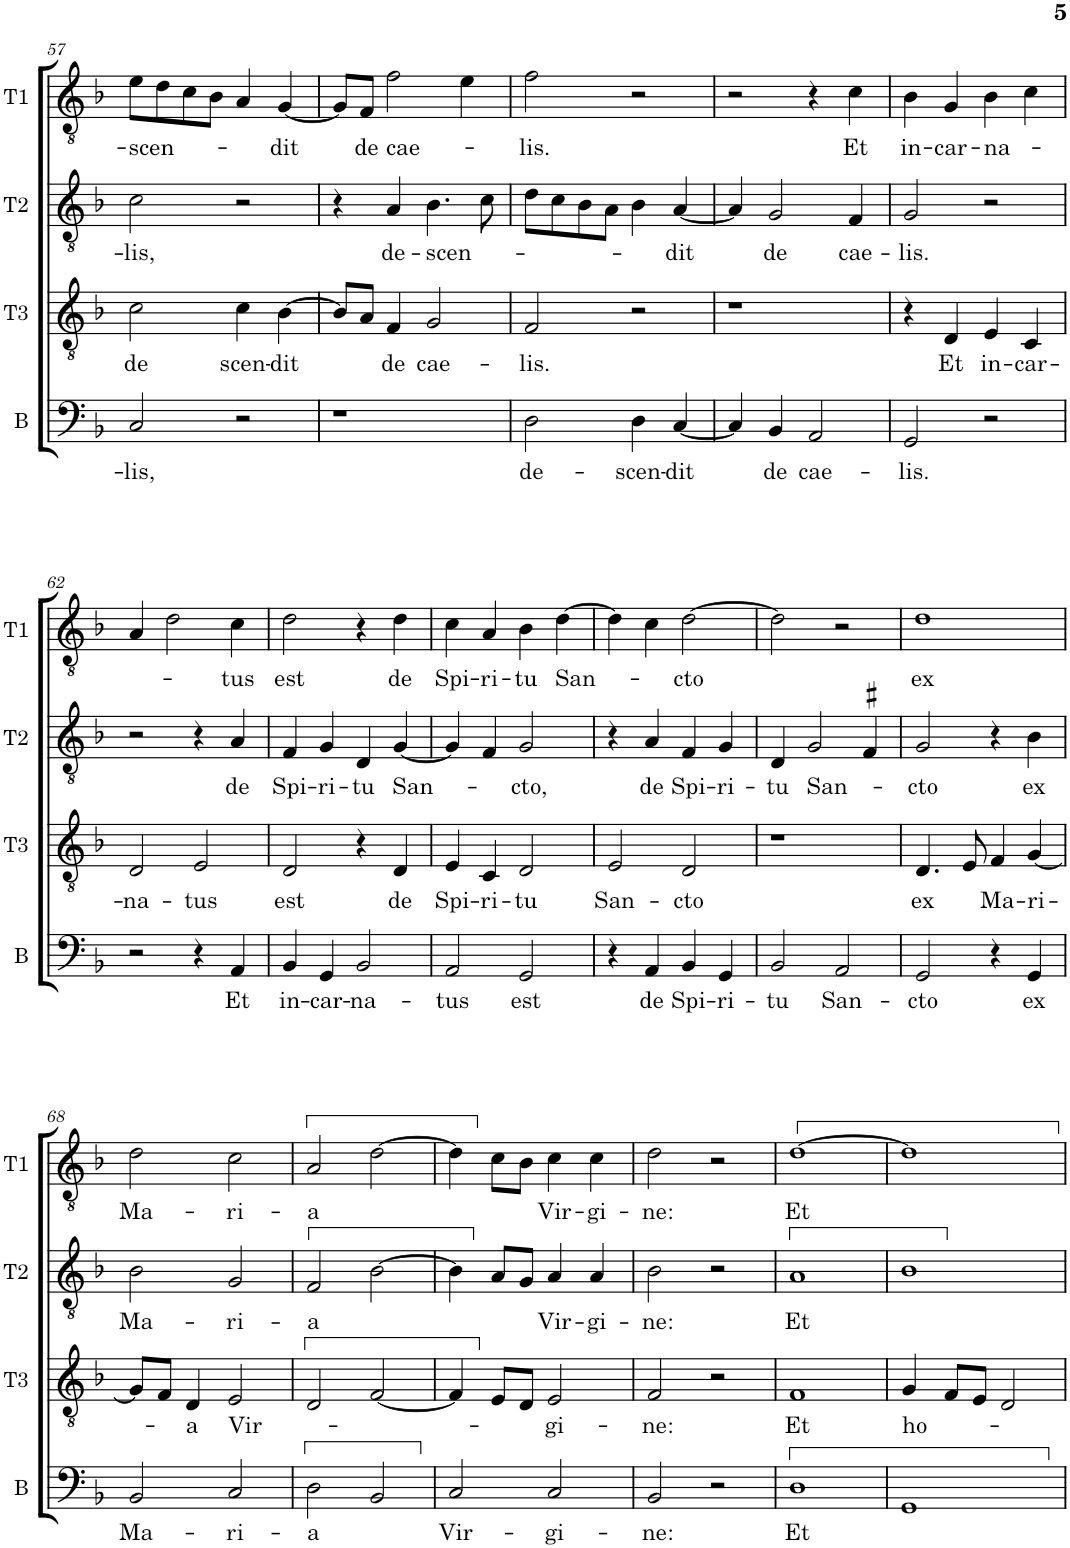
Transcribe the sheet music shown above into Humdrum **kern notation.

**kern	**text	**kern	**text	**kern	**text	**kern	**text
*part4	*part4	*part3	*part3	*part2	*part2	*part1	*part1
*staff4	*staff4	*staff3	*staff3	*staff2	*staff2	*staff1	*staff1
*I"B	*	*I"T3	*	*I"T2	*	*I"T1	*
*I'B	*	*I'T3	*	*I'T2	*	*I'T1	*
!!LO:PB:g=z
*clefF4	*	*clefGv2	*	*clefGv2	*	*clefGv2	*
*k[b-]	*	*k[b-]	*	*k[b-]	*	*k[b-]	*
*M2/2	*	*M2/2	*	*M2/2	*	*M2/2	*
*met(c|)	*	*met(c|)	*	*met(c|)	*	*met(c|)	*
=57	=57	=57	=57	=57	=57	=57	=57
!	!LO:LY:b	!	!LO:LY:b	!	!LO:LY:b	!	!LO:LY:b
2C/	-lis,	2c\	de	2c\	-lis,	8e\L	-scen-
.	.	.	.	.	.	8d\	.
.	.	.	.	.	.	8c\	.
.	.	.	.	.	.	8B-\J	.
!	!	!	!LO:LY:b	!	!	!	!
2r	.	4c\	scen-	2r	.	4A/	.
!	!	!	!LO:LY:b	!	!	!	!LO:LY:b
.	.	[4B-\	-dit	.	.	[4G/	-dit
=58	=58	=58	=58	=58	=58	=58	=58
1r	.	8B-/L]	.	4r	.	8G/L]	.
!	!	!	!	!	!	!	!LO:LY:b
.	.	8A/J	.	.	.	8F/J	de
!	!	!	!LO:LY:b	!	!LO:LY:b	!	!LO:LY:b
.	.	4F/	de	4A/	de-	2f\	cae-
!	!	!	!LO:LY:b	!	!LO:LY:b	!	!
.	.	2G/	cae-	4.B-\	-scen-	.	.
.	.	.	.	.	.	4e\	.
.	.	.	.	8c\	.	.	.
=59	=59	=59	=59	=59	=59	=59	=59
!	!LO:LY:b	!	!LO:LY:b	!	!	!	!LO:LY:b
2D\	de-	2F/	-lis.	8d\L	.	2f\	-lis.
.	.	.	.	8c\	.	.	.
.	.	.	.	8B-\	.	.	.
.	.	.	.	8A\J	.	.	.
!	!LO:LY:b	!	!	!	!	!	!
4D\	-scen-	2r	.	4B-\	.	2r	.
!	!LO:LY:b	!	!	!	!LO:LY:b	!	!
[4C/	-dit	.	.	[4A/	-dit	.	.
=60	=60	=60	=60	=60	=60	=60	=60
4C/]	.	1r	.	4A/]	.	2r	.
!	!LO:LY:b	!	!	!	!LO:LY:b	!	!
4BB-/	de	.	.	2G/	de	.	.
!	!LO:LY:b	!	!	!	!	!	!
2AA/	cae-	.	.	.	.	4r	.
!	!	!	!	!	!LO:LY:b	!	!LO:LY:b
.	.	.	.	4F/	cae-	4c\	Et
=61	=61	=61	=61	=61	=61	=61	=61
!	!LO:LY:b	!	!	!	!LO:LY:b	!	!LO:LY:b
2GG/	-lis.	4r	.	2G/	-lis.	4B-\	in-
!	!	!	!LO:LY:b	!	!	!	!LO:LY:b
.	.	4D/	Et	.	.	4G/	-car-
!	!	!	!LO:LY:b	!	!	!	!LO:LY:b
2r	.	4E/	in-	2r	.	4B-\	-na-
!	!	!	!LO:LY:b	!	!	!	!
.	.	4C/	-car-	.	.	4c\	.
!!LO:LB:g=z
=62	=62	=62	=62	=62	=62	=62	=62
!	!	!	!LO:LY:b	!	!	!	!
2r	.	2D/	-na-	2r	.	4A/	.
.	.	.	.	.	.	2d\	.
!	!	!	!LO:LY:b	!	!	!	!
4r	.	2E/	-tus	4r	.	.	.
!	!LO:LY:b	!	!	!	!LO:LY:b	!	!LO:LY:b
4AA/	Et	.	.	4A/	de	4c\	-tus
=63	=63	=63	=63	=63	=63	=63	=63
!	!LO:LY:b	!	!LO:LY:b	!	!LO:LY:b	!	!LO:LY:b
4BB-/	in-	2D/	est	4F/	Spi-	2d\	est
!	!LO:LY:b	!	!	!	!LO:LY:b	!	!
4GG/	-car-	.	.	4G/	-ri-	.	.
!	!LO:LY:b	!	!	!	!LO:LY:b	!	!
2BB-/	-na-	4r	.	4D/	-tu	4r	.
!	!	!	!LO:LY:b	!	!LO:LY:b	!	!LO:LY:b
.	.	4D/	de	[4G/	San-	4d\	de
=64	=64	=64	=64	=64	=64	=64	=64
!	!LO:LY:b	!	!LO:LY:b	!	!	!	!LO:LY:b
2AA/	-tus	4E/	Spi-	4G/]	.	4c\	Spi-
!	!	!	!LO:LY:b	!	!	!	!LO:LY:b
.	.	4C/	-ri-	4F/	.	4A/	-ri-
!	!LO:LY:b	!	!LO:LY:b	!	!LO:LY:b	!	!LO:LY:b
2GG/	est	2D/	-tu	2G/	-cto,	4B-\	-tu
!	!	!	!	!	!	!	!LO:LY:b
.	.	.	.	.	.	[4d\	San-
=65	=65	=65	=65	=65	=65	=65	=65
!	!	!	!LO:LY:b	!	!	!	!
4r	.	2E/	San-	4r	.	4d\]	.
!	!LO:LY:b	!	!	!	!LO:LY:b	!	!
4AA/	de	.	.	4A/	de	4c\	.
!	!LO:LY:b	!	!LO:LY:b	!	!LO:LY:b	!	!LO:LY:b
4BB-/	Spi-	2D/	-cto	4F/	Spi-	[2d\	-cto
!	!LO:LY:b	!	!	!	!LO:LY:b	!	!
4GG/	-ri-	.	.	4G/	-ri-	.	.
=66	=66	=66	=66	=66	=66	=66	=66
!	!LO:LY:b	!	!	!	!LO:LY:b	!	!
2BB-/	-tu	1r	.	4D/	-tu	2d\]	.
!	!	!	!	!	!LO:LY:b	!	!
.	.	.	.	2G/	San-	.	.
!	!LO:LY:b	!	!	!	!	!	!
2AA/	San-	.	.	.	.	2r	.
.	.	.	.	4F#X/	.	.	.
=67	=67	=67	=67	=67	=67	=67	=67
!	!LO:LY:b	!	!LO:LY:b	!	!LO:LY:b	!	!LO:LY:b
2GG/	-cto	4.D/	ex	2G/	-cto	1d	ex
.	.	8E/	.	.	.	.	.
!	!	!	!LO:LY:b	!	!	!	!
4r	.	4F/	Ma-	4r	.	.	.
!	!LO:LY:b	!	!LO:LY:b	!	!LO:LY:b	!	!
4GG/	ex	[4G/	-ri-	4B-\	ex	.	.
!!LO:LB:g=z
=68	=68	=68	=68	=68	=68	=68	=68
!	!LO:LY:b	!	!	!	!LO:LY:b	!	!LO:LY:b
2BB-/	Ma-	8G/L]	.	2B-\	Ma-	2d\	Ma-
.	.	8F/J	.	.	.	.	.
!	!	!	!LO:LY:b	!	!	!	!
.	.	4D/	-a	.	.	.	.
!	!LO:LY:b	!	!LO:LY:b	!	!LO:LY:b	!	!LO:LY:b
2C/	-ri-	2E/	Vir-	2G/	-ri-	2c\	-ri-
=69	=69	=69	=69	=69	=69	=69	=69
!	!LO:LY:b	!	!	!	!LO:LY:b	!	!LO:LY:b
2D\	-a	2D/	.	2F/	-a	2A/	-a
2BB-/	.	[2F/	.	[2B-\	.	[2d\	.
=70	=70	=70	=70	=70	=70	=70	=70
!	!LO:LY:b	!	!	!	!	!	!
2C/	Vir-	4F/]	.	4B-\]	.	4d\]	.
.	.	8E/L	.	8A/L	.	8c\L	.
.	.	8D/J	.	8G/J	.	8B-\J	.
!	!LO:LY:b	!	!LO:LY:b	!	!LO:LY:b	!	!LO:LY:b
2C/	-gi-	2E/	-gi-	4A/	Vir-	4c\	Vir-
!	!	!	!	!	!LO:LY:b	!	!LO:LY:b
.	.	.	.	4A/	-gi-	4c\	-gi-
=71	=71	=71	=71	=71	=71	=71	=71
!	!LO:LY:b	!	!LO:LY:b	!	!LO:LY:b	!	!LO:LY:b
2BB-/	-ne:	2F/	-ne:	2B-\	-ne:	2d\	-ne:
2r	.	2r	.	2r	.	2r	.
=72	=72	=72	=72	=72	=72	=72	=72
!	!LO:LY:b	!	!LO:LY:b	!	!LO:LY:b	!	!LO:LY:b
1D	Et	1F	Et	1A	Et	[1d	Et
=73	=73	=73	=73	=73	=73	=73	=73
!	!	!	!LO:LY:b	!	!	!	!
1GG	.	4G/	ho-	1B-	.	1d]	.
.	.	8F/L	.	.	.	.	.
.	.	8E/J	.	.	.	.	.
.	.	2D/	.	.	.	.	.
=	=	=	=	=	=	=	=
*-	*-	*-	*-	*-	*-	*-	*-
